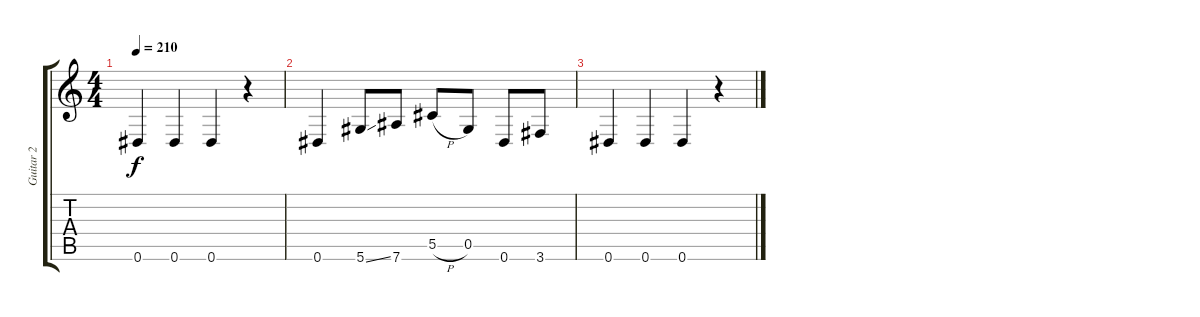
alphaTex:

\track ("Guitar 2" "Guitar 2") {instrument overdrivenguitar}
\staff {score tabs}
\tuning (Eb4 Bb3 Gb3 Db3 Ab2 Eb2) {hide}
\ts (4 4)
\tempo 210
\clef g2
\ks c
0.6.4{dy f} 0.6.4 0.6.4 r.4 |
0.6.4 5.6{ss}.8 7.6.8 5.5{h}.8 0.5.8 0.6.8 3.6.8 |
0.6.4 0.6.4 0.6.4 r.4
